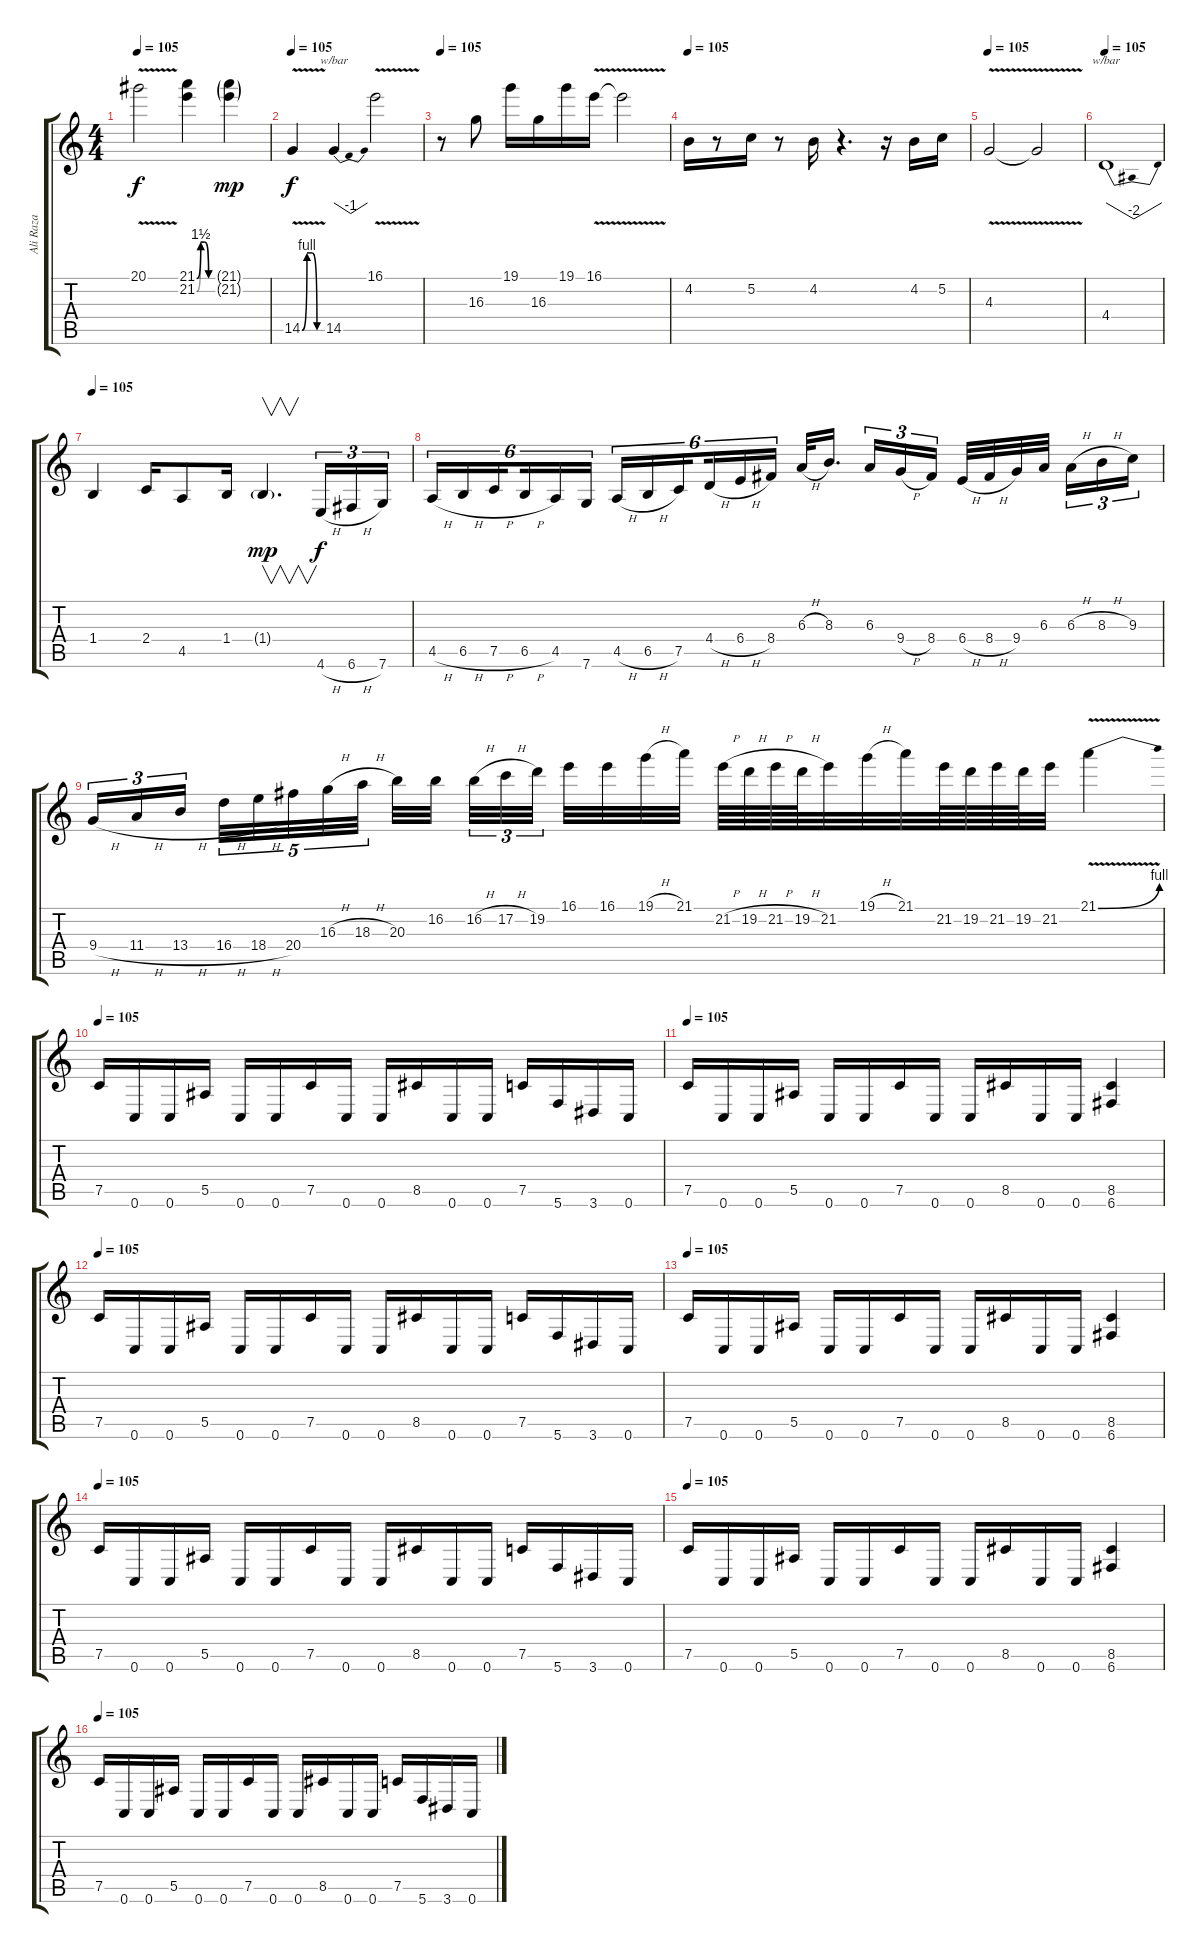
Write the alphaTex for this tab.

\track ("Ali Raza" "Ali Raza") {instrument overdrivenguitar}
\staff {score tabs}
\tuning (C4 G3 Eb3 Bb2 F2 C2) {hide}
\ts (4 4)
\tempo 105
\clef g2
\ks c
20.1{v}.2{dy f} (21.1{be (custom 0 0 15 6 30 6 45 0 60 0)} 21.2{be (custom 0 0 15 6 30 6 45 0 60 0)}).4 (21.1{g} 21.2{g}).4{dy mp} |
\tempo 105
14.5{be (custom 0 0 15 4 30 4 45 0 60 0) v}.4{dy f} 14.5.4{tbe (dip default 0 0 30 -4 60 0)} 16.1{v}.2 |
\tempo 105
r.8 16.3.8 19.1.16 16.3.16 19.1.16 16.1{v}.16 16.1{t}.2 |
\tempo 105
4.2.16 r.8 5.2.16 r.8 4.2.16 r.4{d} r.16 4.2.16 5.2.16 |
\tempo 105
4.3{v}.2 4.3{v t}.2 |
\tempo 105
4.4.1{tbe (dip default 0 0 30 -8 60 0)} |
\tempo 105
1.4.4 2.4.16 4.5.8 1.4.16 1.4{g}.4{v d dy mp} 4.6{h}.16{tu (3 2) dy f} 6.6{h}.16{tu (3 2)} 7.6.16{tu (3 2)} |
4.5{h}.16{tu (6 4)} 6.5{h}.16{tu (6 4)} 7.5{h}.16{tu (6 4) beam splitsecondary} 6.5{h}.16{tu (6 4)} 4.5.16{tu (6 4)} 7.6.16{tu (6 4)} 4.5{h}.16{tu (6 4)} 6.5{h}.16{tu (6 4)} 7.5.16{tu (6 4) beam splitsecondary} 4.4{h}.16{tu (6 4)} 6.4{h}.16{tu (6 4)} 8.4.16{tu (6 4)} 6.3{h}.32 8.3.16{d beam splitsecondary} 6.3.16{tu (3 2)} 9.4{h}.16{tu (3 2)} 8.4.16{tu (3 2)} 6.4{h}.32 8.4{h}.32 9.4.32 6.3.32{beam splitsecondary} 6.3{h}.16{tu (3 2)} 8.3{h}.16{tu (3 2)} 9.3.16{tu (3 2)} |
9.4{h}.16{tu (3 2)} 11.4{h}.16{tu (3 2)} 13.4{h}.16{tu (3 2) beam splitsecondary} 16.4{h}.32{tu (5 4)} 18.4{h}.32{tu (5 4)} 20.4.32{tu (5 4)} 16.3{h}.32{tu (5 4)} 18.3{h}.32{tu (5 4)} 20.3.32 16.2.32{beam splitsecondary} 16.2{h}.32{tu (3 2)} 17.2{h}.32{tu (3 2)} 19.2.32{tu (3 2) beam splitsecondary} 16.1.32 16.1.32 19.1{h}.32 21.1.32 21.2{h}.64 19.2{h}.64 21.2{h}.64 19.2{h}.64 21.2.32 19.1{h}.32 21.1.32 21.2.64 19.2.64 21.2.64 19.2.64 21.2.32 21.1{be (bend 0 0 60 4) v}.4 |
\tempo 105
7.5.16 0.6.16 0.6.16 5.5.16 0.6.16 0.6.16 7.5.16 0.6.16 0.6.16 8.5.16 0.6.16 0.6.16 7.5.16 5.6.16 3.6.16 0.6.16 |
\tempo 105
7.5.16 0.6.16 0.6.16 5.5.16 0.6.16 0.6.16 7.5.16 0.6.16 0.6.16 8.5.16 0.6.16 0.6.16 (8.5 6.6).4 |
\tempo 105
7.5.16 0.6.16 0.6.16 5.5.16 0.6.16 0.6.16 7.5.16 0.6.16 0.6.16 8.5.16 0.6.16 0.6.16 7.5.16 5.6.16 3.6.16 0.6.16 |
\tempo 105
7.5.16 0.6.16 0.6.16 5.5.16 0.6.16 0.6.16 7.5.16 0.6.16 0.6.16 8.5.16 0.6.16 0.6.16 (8.5 6.6).4 |
\tempo 105
7.5.16 0.6.16 0.6.16 5.5.16 0.6.16 0.6.16 7.5.16 0.6.16 0.6.16 8.5.16 0.6.16 0.6.16 7.5.16 5.6.16 3.6.16 0.6.16 |
\tempo 105
7.5.16 0.6.16 0.6.16 5.5.16 0.6.16 0.6.16 7.5.16 0.6.16 0.6.16 8.5.16 0.6.16 0.6.16 (8.5 6.6).4 |
\tempo 105
7.5.16 0.6.16 0.6.16 5.5.16 0.6.16 0.6.16 7.5.16 0.6.16 0.6.16 8.5.16 0.6.16 0.6.16 7.5.16 5.6.16 3.6.16 0.6.16
